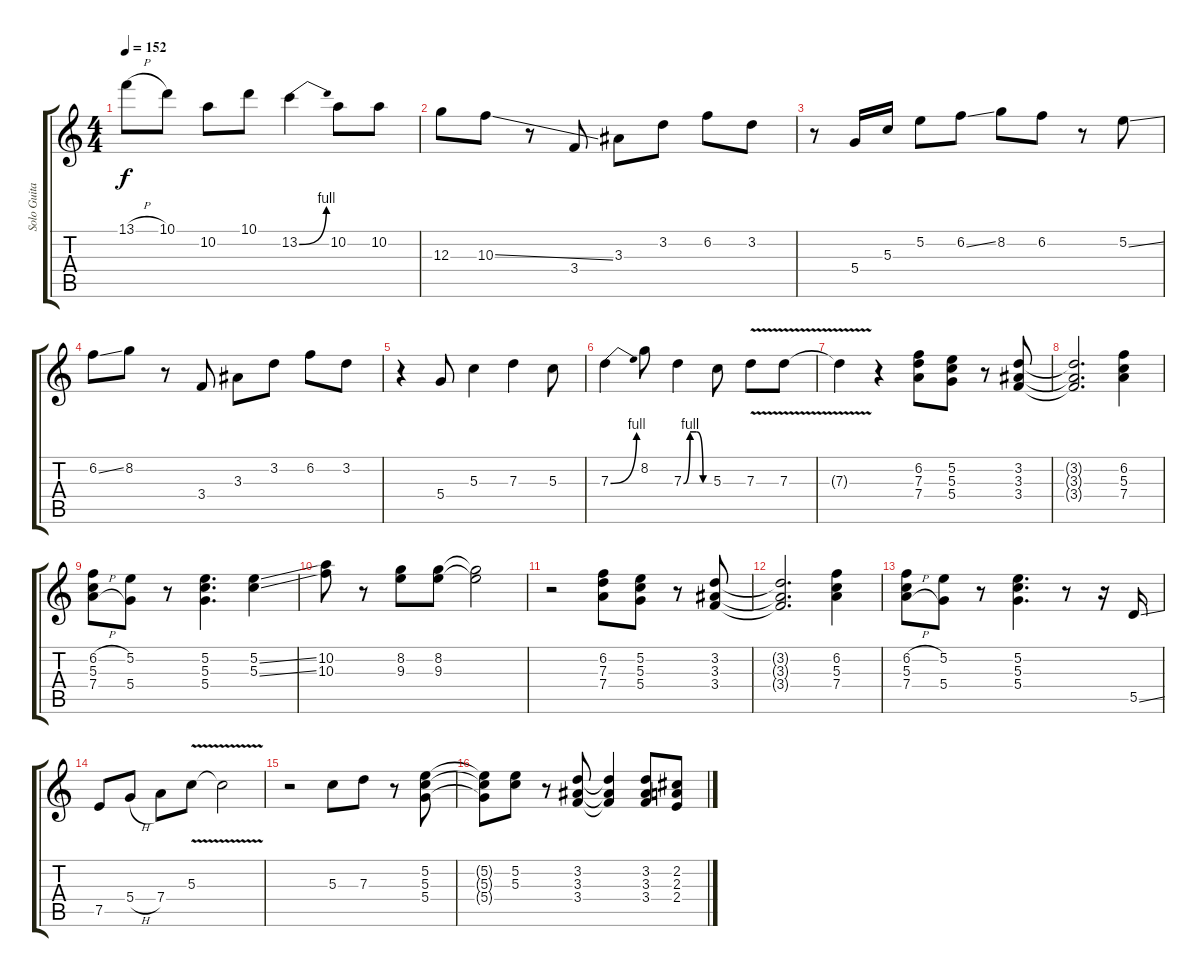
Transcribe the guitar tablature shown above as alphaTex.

\track ("Solo Guitar" "Solo Guita") {instrument electricguitarclean}
\staff {score tabs}
\tuning (E4 B3 G3 D3 A2 E2) {hide}
\ts (4 4)
\tempo 152
\clef g2
\ks c
13.1{h}.8{dy f} 10.1.8 10.2.8 10.1.8 13.2{be (bend 0 0 60 4)}.4 10.2.8 10.2.8 |
12.3.8 10.3{ss}.8 r.8 3.4.8 3.3.8 3.2.8 6.2.8 3.2.8 |
r.8 5.4.16 5.3.16 5.2.8 6.2{ss}.8 8.2.8 6.2.8 r.8 5.2{ss}.8 |
6.2{ss}.8 8.2.8 r.8 3.4.8 3.3.8 3.2.8 6.2.8 3.2.8 |
r.4 5.4.8 5.3.4 7.3.4 5.3.8 |
7.3{be (bend 0 0 60 4)}.4 8.2.8 7.3{be (custom 0 0 15 4 30 4 45 0 60 0)}.4 5.3.8 7.3{v}.8 7.3{v}.8 |
7.3{t}.4 r.4 (6.2 7.3 7.4).8 (5.2 5.3 5.4).8 r.8 (3.2 3.3 3.4).8 |
(3.2{t} 3.3{t} 3.4{t}).2{d} (6.2 5.3 7.4).4 |
(6.2{h} 5.3 7.4{h}).8 (5.2 5.4).8 r.8 (5.2 5.3 5.4).4{d} (5.2{ss} 5.3{ss}).4 |
(10.2 10.3).8 r.8 (8.2 9.3).8 (8.2 9.3).8 (8.2{t} 9.3{t}).2 |
r.2 (6.2 7.3 7.4).8 (5.2 5.3 5.4).8 r.8 (3.2 3.3 3.4).8 |
(3.2{t} 3.3{t} 3.4{t}).2{d} (6.2 5.3 7.4).4 |
(6.2{h} 5.3 7.4{h}).8 (5.2 5.4).8 r.8 (5.2 5.3 5.4).4{d} r.8 r.16 5.5{ss}.16 |
7.5.8 5.4{h}.8 7.4.8 5.3{v}.8 5.3{t}.2 |
r.2 5.3.8 7.3.8 r.8 (5.2 5.3 5.4).8 |
(5.2{t} 5.3{t} 5.4{t}).8 (5.2 5.3).8 r.8 (3.2 3.3 3.4).8 (3.2{t} 3.3{t} 3.4{t}).4 (3.2 3.3 3.4).8 (2.2 2.3 2.4).8
